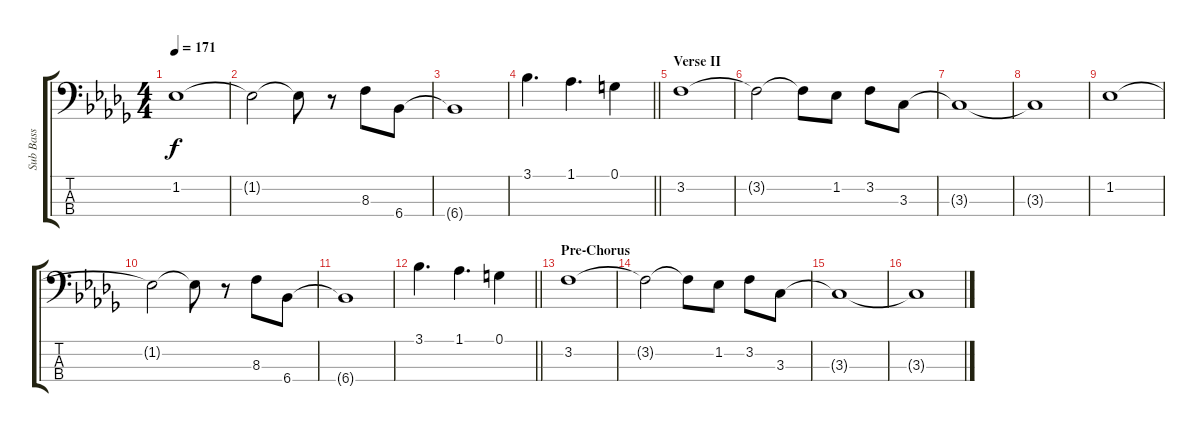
\track ("Sub Bass" "Sub Bass") {instrument fretlessbass}
\staff {score tabs}
\tuning (G2 D2 A1 E1) {hide}
\ts (4 4)
\tempo 171
\clef f4
\ks db
1.2.1{dy f} |
1.2{t}.2 1.2{t}.8 r.8 8.3.8 6.4.8 |
6.4{t}.1 |
\barLineRight lightlight
3.1.4{d} 1.1.4{d} 0.1.4 |
\section ("" "Verse II")
3.2.1 |
3.2{t}.2 3.2{t}.8 1.2.8 3.2.8 3.3.8 |
3.3{t}.1 |
3.3{t}.1 |
1.2.1 |
1.2{t}.2 1.2{t}.8 r.8 8.3.8 6.4.8 |
6.4{t}.1 |
\barLineRight lightlight
3.1.4{d} 1.1.4{d} 0.1.4 |
\section ("" "Pre-Chorus")
3.2.1 |
3.2{t}.2 3.2{t}.8 1.2.8 3.2.8 3.3.8 |
3.3{t}.1 |
3.3{t}.1
